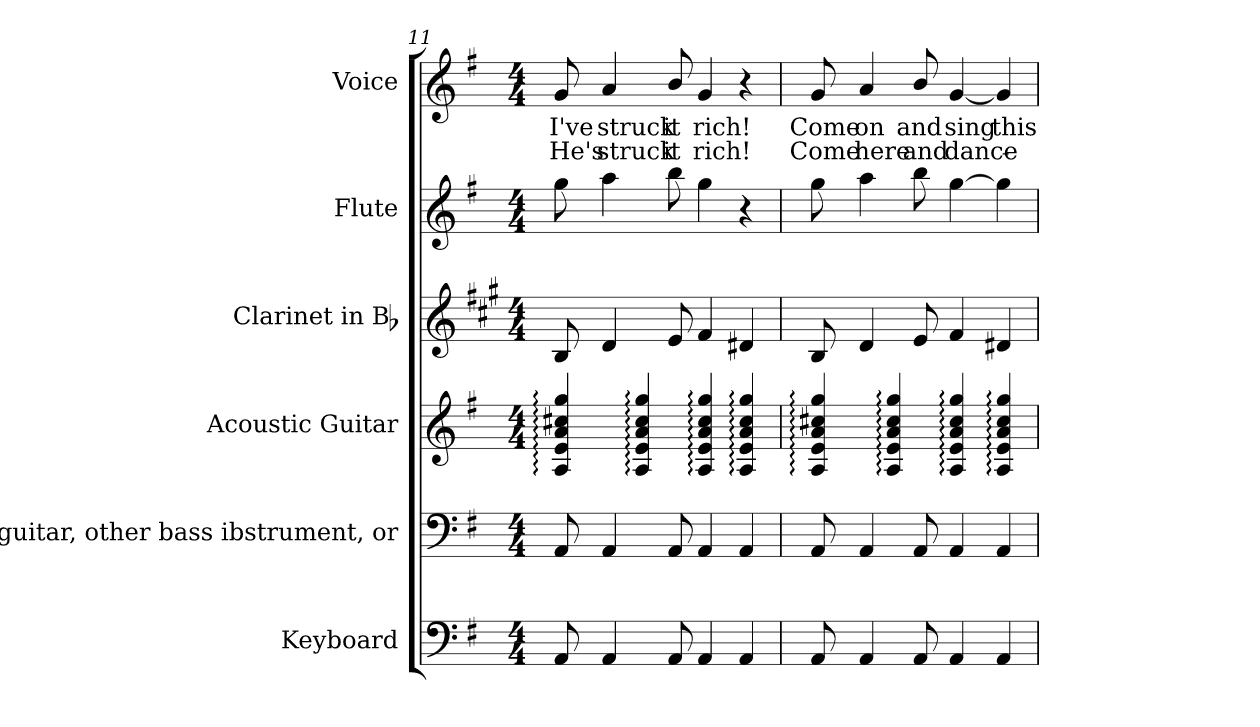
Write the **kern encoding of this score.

**kern	**kern	**kern	**kern	**kern	**kern	**text	**text
*part6	*part5	*part4	*part3	*part2	*part1	*part1	*part1
*staff6	*staff5	*staff4	*staff3	*staff2	*staff1	*staff1	*staff1
*I"Keyboard	*I"Bass guitar, other bass ibstrument,  or	*I"Acoustic Guitar	*I"Clarinet in Bb	*I"Flute	*I"Voice	*	*
*I'Kbd.	*I'Bass	*I'A. Gtr.	*I'Cl.	*I'Fl.	*I'Voice	*	*
*clefF4	*clefF4	*clefG2	*clefG2	*clefG2	*clefG2	*	*
*	*ITrd7c12	*ITrd7c12	*ITrd1c2	*	*	*	*
*k[f#]	*k[f#]	*k[f#]	*k[f#]	*k[f#]	*k[f#]	*	*
*G:	*G:	*G:	*G:	*G:	*G:	*	*
*M4/4	*M4/4	*M4/4	*M4/4	*M4/4	*M4/4	*	*
=11	=11	=11	=11	=11	=11	=11	=11
!	!	!	!	!	!	!LO:LY:b:color=#000000	!LO:LY:b:color=#000000
8AAi/	8AAAi/	4AAi/: 4Ei: 4Ai: 4c#Xi: 4gi:	8Ai/	8ggi\	8gi/	I've	He's
!	!	!	!	!	!	!LO:LY:b:color=#000000	!LO:LY:b:color=#000000
4AAi/	4AAAi/	.	4ci/	4aai\	4ai/	struck	struck
.	.	4AAi/: 4Ei: 4Ai: 4c#i: 4gi:	.	.	.	.	.
!	!	!	!	!	!	!LO:LY:b:color=#000000	!LO:LY:b:color=#000000
8AAi/	8AAAi/	.	8di/	8bbi\	8bi/	it	it
!	!	!	!	!	!	!LO:LY:b:color=#000000	!LO:LY:b:color=#000000
4AAi/	4AAAi/	4AAi/: 4Ei: 4Ai: 4c#i: 4gi:	4ei/	4ggi\	4gi/	rich!	rich!
4AAi/	4AAAi/	4AAi/: 4Ei: 4Ai: 4c#i: 4gi:	4c#Xi/	4r	4r	.	.
!!LO:LB:g=z
=12	=12	=12	=12	=12	=12	=12	=12
!	!	!	!	!	!	!LO:LY:b:color=#000000	!LO:LY:b:color=#000000
8AAi/	8AAAi/	4AAi/: 4Ei: 4Ai: 4c#Xi: 4gi:	8Ai/	8ggi\	8gi/	Come	Come
!	!	!	!	!	!	!LO:LY:b:color=#000000	!LO:LY:b:color=#000000
4AAi/	4AAAi/	.	4ci/	4aai\	4ai/	on	here
.	.	4AAi/: 4Ei: 4Ai: 4c#i: 4gi:	.	.	.	.	.
!	!	!	!	!	!	!LO:LY:b:color=#000000	!LO:LY:b:color=#000000
8AAi/	8AAAi/	.	8di/	8bbi\	8bi/	and	and
!	!	!	!	!	!	!LO:LY:b:color=#000000	!LO:LY:b:color=#000000
4AAi/	4AAAi/	4AAi/: 4Ei: 4Ai: 4c#i: 4gi:	4ei/	[4ggi\	[4gi/	sing	dance-
!	!	!	!	!	!	!LO:LY:b:color=#000000	!
4AAi/	4AAAi/	4AAi/: 4Ei: 4Ai: 4c#i: 4gi:	4c#Xi/	4ggi\]	4gi/]	this	.
=	=	=	=	=	=	=	=
*-	*-	*-	*-	*-	*-	*-	*-
